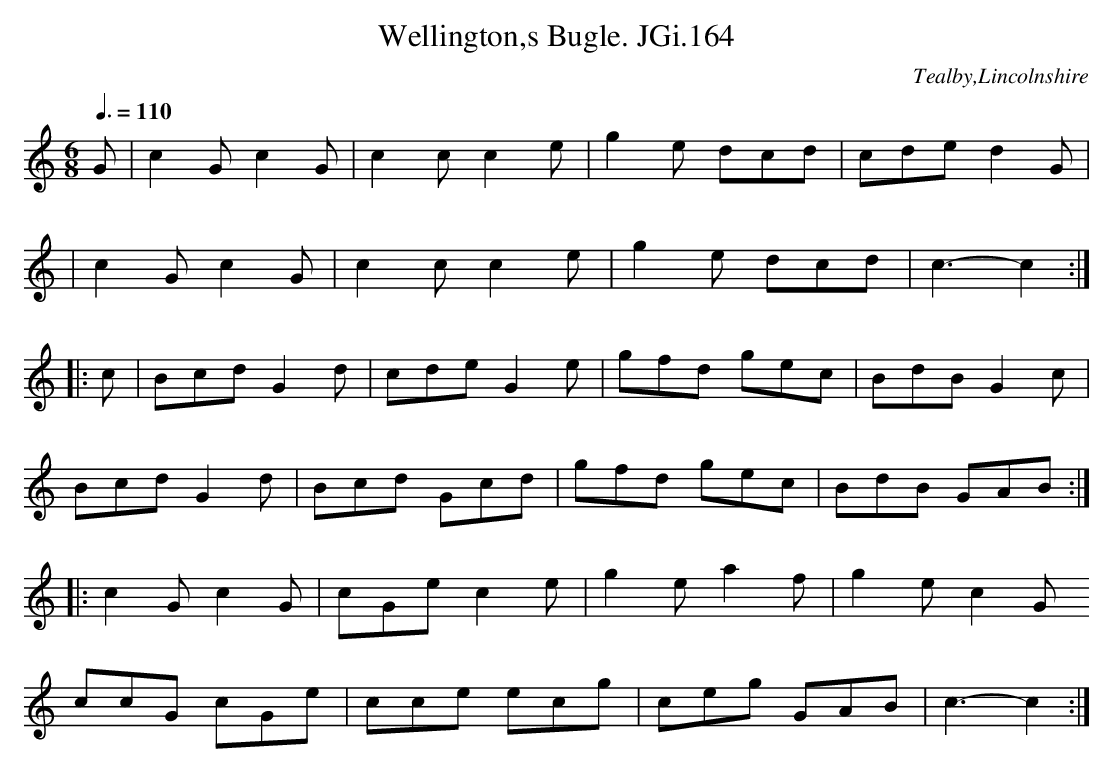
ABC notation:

X:1
T:Wellington,s Bugle. JGi.164
L:1/8
M:6/8
O:Tealby,Lincolnshire
Q:3/8=110
K:C
G|c2Gc2G|c2cc2e|g2e dcd|cded2G|
|c2Gc2G|c2cc2e|g2e dcd|c3-c2:|
|:c|BcdG2d|cdeG2e|gfd gec|BdBG2c|
BcdG2d|Bcd Gcd|gfd gec|BdB GAB:|
|:c2Gc2G|cGec2e|g2ea2f|g2ec2G
ccG cGe|cce ecg|ceg GAB|c3-c2:|
